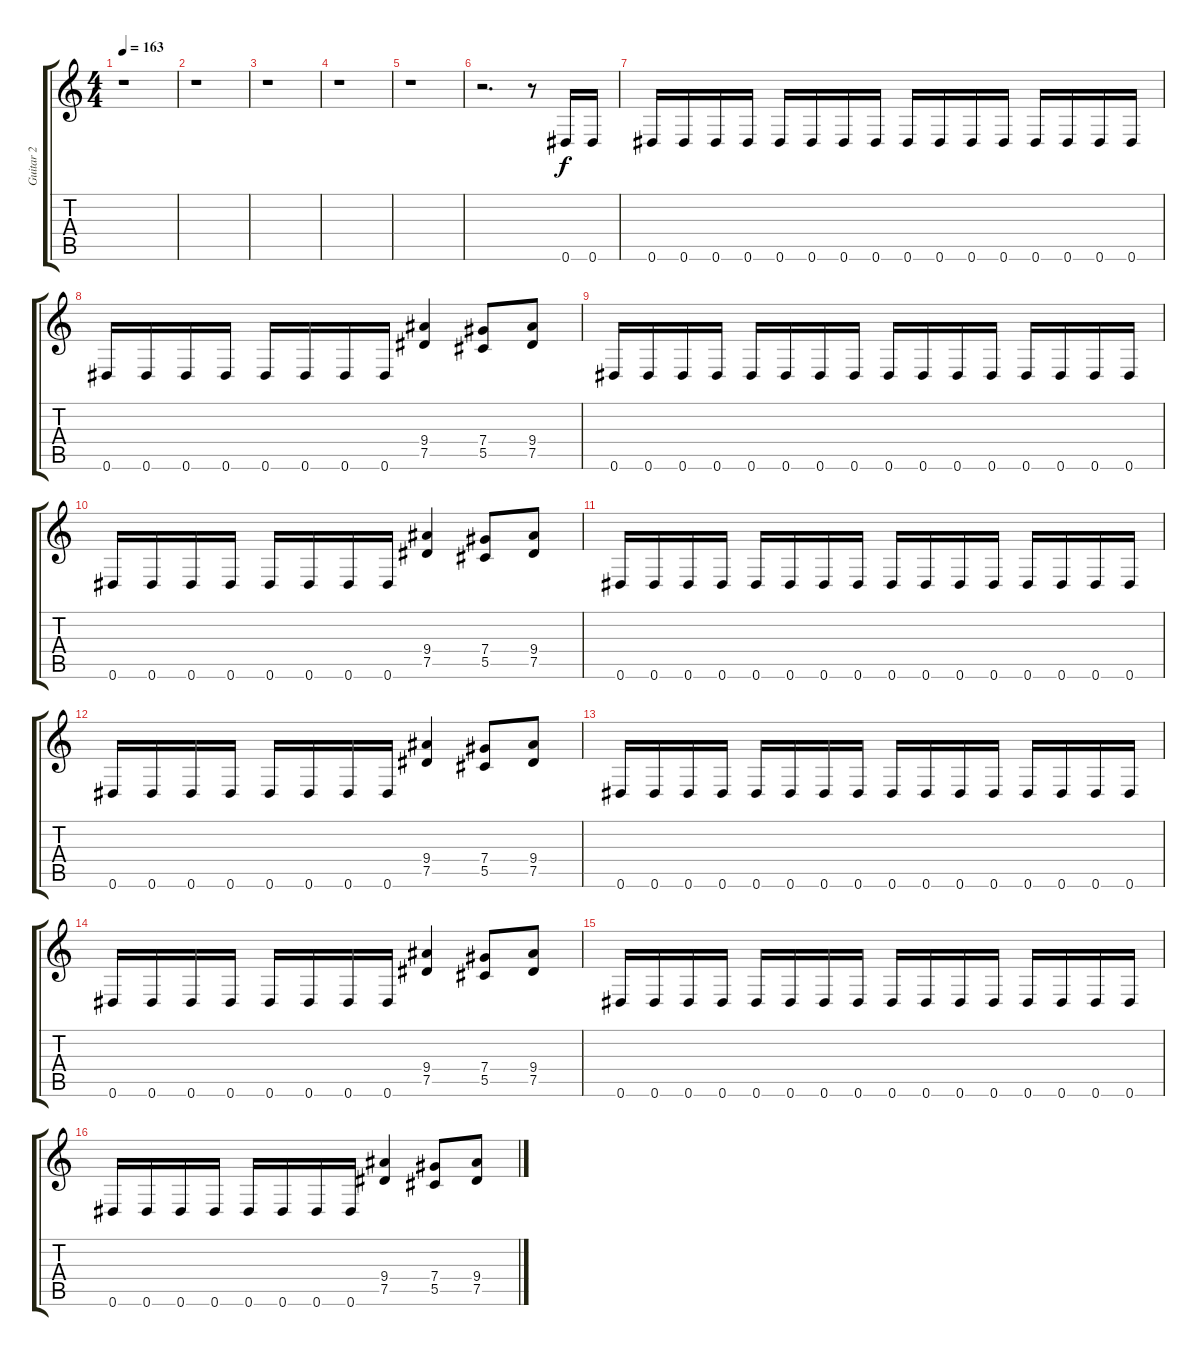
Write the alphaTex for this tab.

\track ("Guitar 2" "Guitar 2") {instrument distortionguitar}
\staff {score tabs}
\tuning (Eb4 Bb3 Gb3 Db3 Ab2 Eb2) {hide}
\ts (4 4)
\tempo 163
\clef g2
\ks c
r.1{dy f instrument distortionguitar} |
r.1 |
r.1 |
r.1 |
r.1 |
r.2{d} r.8 0.6.16 0.6.16 |
0.6.16 0.6.16 0.6.16 0.6.16 0.6.16 0.6.16 0.6.16 0.6.16 0.6.16 0.6.16 0.6.16 0.6.16 0.6.16 0.6.16 0.6.16 0.6.16 |
0.6.16 0.6.16 0.6.16 0.6.16 0.6.16 0.6.16 0.6.16 0.6.16 (9.4 7.5).4 (7.4 5.5).8 (9.4 7.5).8 |
0.6.16 0.6.16 0.6.16 0.6.16 0.6.16 0.6.16 0.6.16 0.6.16 0.6.16 0.6.16 0.6.16 0.6.16 0.6.16 0.6.16 0.6.16 0.6.16 |
0.6.16 0.6.16 0.6.16 0.6.16 0.6.16 0.6.16 0.6.16 0.6.16 (9.4 7.5).4 (7.4 5.5).8 (9.4 7.5).8 |
0.6.16 0.6.16 0.6.16 0.6.16 0.6.16 0.6.16 0.6.16 0.6.16 0.6.16 0.6.16 0.6.16 0.6.16 0.6.16 0.6.16 0.6.16 0.6.16 |
0.6.16 0.6.16 0.6.16 0.6.16 0.6.16 0.6.16 0.6.16 0.6.16 (9.4 7.5).4 (7.4 5.5).8 (9.4 7.5).8 |
0.6.16 0.6.16 0.6.16 0.6.16 0.6.16 0.6.16 0.6.16 0.6.16 0.6.16 0.6.16 0.6.16 0.6.16 0.6.16 0.6.16 0.6.16 0.6.16 |
0.6.16 0.6.16 0.6.16 0.6.16 0.6.16 0.6.16 0.6.16 0.6.16 (9.4 7.5).4 (7.4 5.5).8 (9.4 7.5).8 |
0.6.16 0.6.16 0.6.16 0.6.16 0.6.16 0.6.16 0.6.16 0.6.16 0.6.16 0.6.16 0.6.16 0.6.16 0.6.16 0.6.16 0.6.16 0.6.16 |
0.6.16 0.6.16 0.6.16 0.6.16 0.6.16 0.6.16 0.6.16 0.6.16 (9.4 7.5).4 (7.4 5.5).8 (9.4 7.5).8
